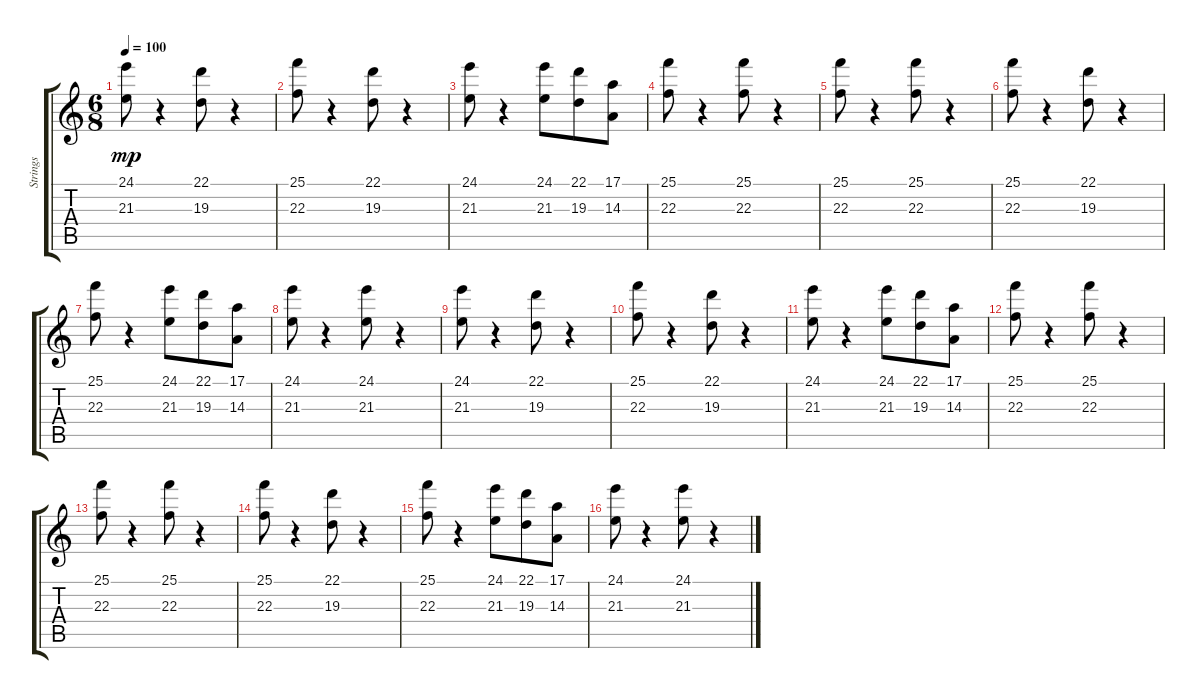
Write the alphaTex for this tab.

\track ("Strings" "Strings") {instrument stringensemble1}
\staff {score tabs}
\tuning (E4 B3 G3 D3 A2 E2) {hide}
\ts (6 8)
\tempo 100
\clef g2
\ks c
(24.1 21.3).8{dy mp} r.4 (22.1 19.3).8 r.4 |
(25.1 22.3).8 r.4 (22.1 19.3).8 r.4 |
(24.1 21.3).8 r.4 (24.1 21.3).8 (22.1 19.3).8 (17.1 14.3).8 |
(25.1 22.3).8 r.4 (25.1 22.3).8 r.4 |
(25.1 22.3).8 r.4 (25.1 22.3).8 r.4 |
(25.1 22.3).8 r.4 (22.1 19.3).8 r.4 |
(25.1 22.3).8 r.4 (24.1 21.3).8 (22.1 19.3).8 (17.1 14.3).8 |
(24.1 21.3).8 r.4 (24.1 21.3).8 r.4 |
(24.1 21.3).8 r.4 (22.1 19.3).8 r.4 |
(25.1 22.3).8 r.4 (22.1 19.3).8 r.4 |
(24.1 21.3).8 r.4 (24.1 21.3).8 (22.1 19.3).8 (17.1 14.3).8 |
(25.1 22.3).8 r.4 (25.1 22.3).8 r.4 |
(25.1 22.3).8 r.4 (25.1 22.3).8 r.4 |
(25.1 22.3).8 r.4 (22.1 19.3).8 r.4 |
(25.1 22.3).8 r.4 (24.1 21.3).8 (22.1 19.3).8 (17.1 14.3).8 |
(24.1 21.3).8 r.4 (24.1 21.3).8 r.4
